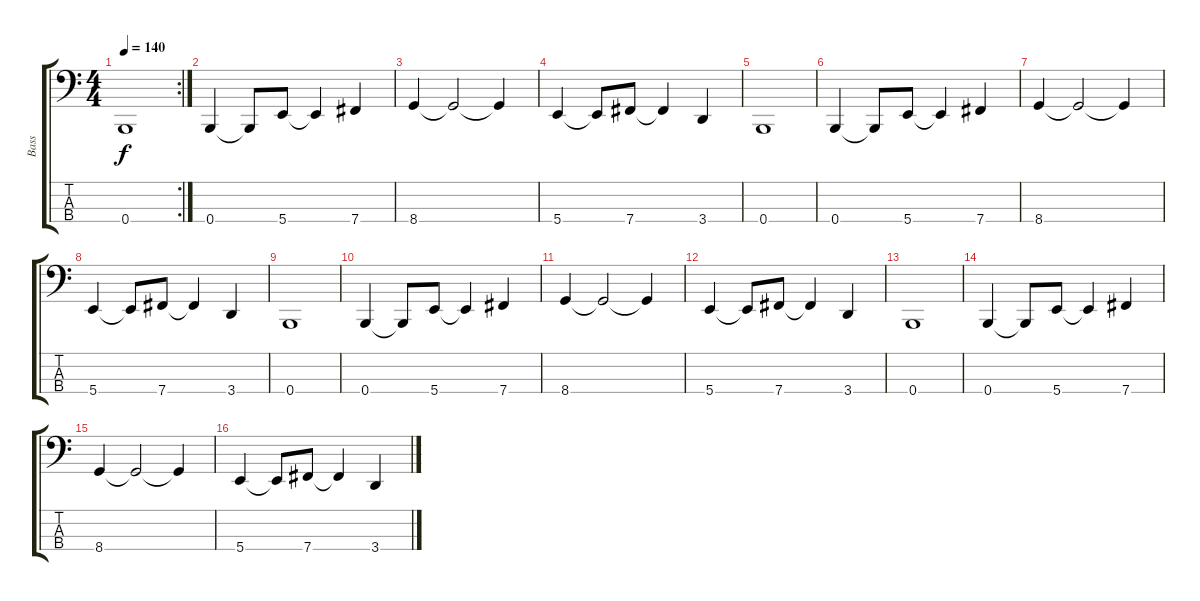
\track ("Bass" "Bass") {instrument electricbasspick}
\staff {score tabs}
\tuning (D2 A1 E1 B0) {hide}
\rc 2
\ts (4 4)
\tempo 140
\clef f4
\ks c
0.4.1{dy f} |
0.4.4 0.4{t}.8 5.4.8 5.4{t}.4 7.4.4 |
8.4.4 8.4{t}.2 8.4{t}.4 |
5.4.4 5.4{t}.8 7.4.8 7.4{t}.4 3.4.4 |
0.4.1 |
0.4.4 0.4{t}.8 5.4.8 5.4{t}.4 7.4.4 |
8.4.4 8.4{t}.2 8.4{t}.4 |
5.4.4 5.4{t}.8 7.4.8 7.4{t}.4 3.4.4 |
0.4.1 |
0.4.4 0.4{t}.8 5.4.8 5.4{t}.4 7.4.4 |
8.4.4 8.4{t}.2 8.4{t}.4 |
5.4.4 5.4{t}.8 7.4.8 7.4{t}.4 3.4.4 |
0.4.1 |
0.4.4 0.4{t}.8 5.4.8 5.4{t}.4 7.4.4 |
8.4.4 8.4{t}.2 8.4{t}.4 |
5.4.4 5.4{t}.8 7.4.8 7.4{t}.4 3.4.4
